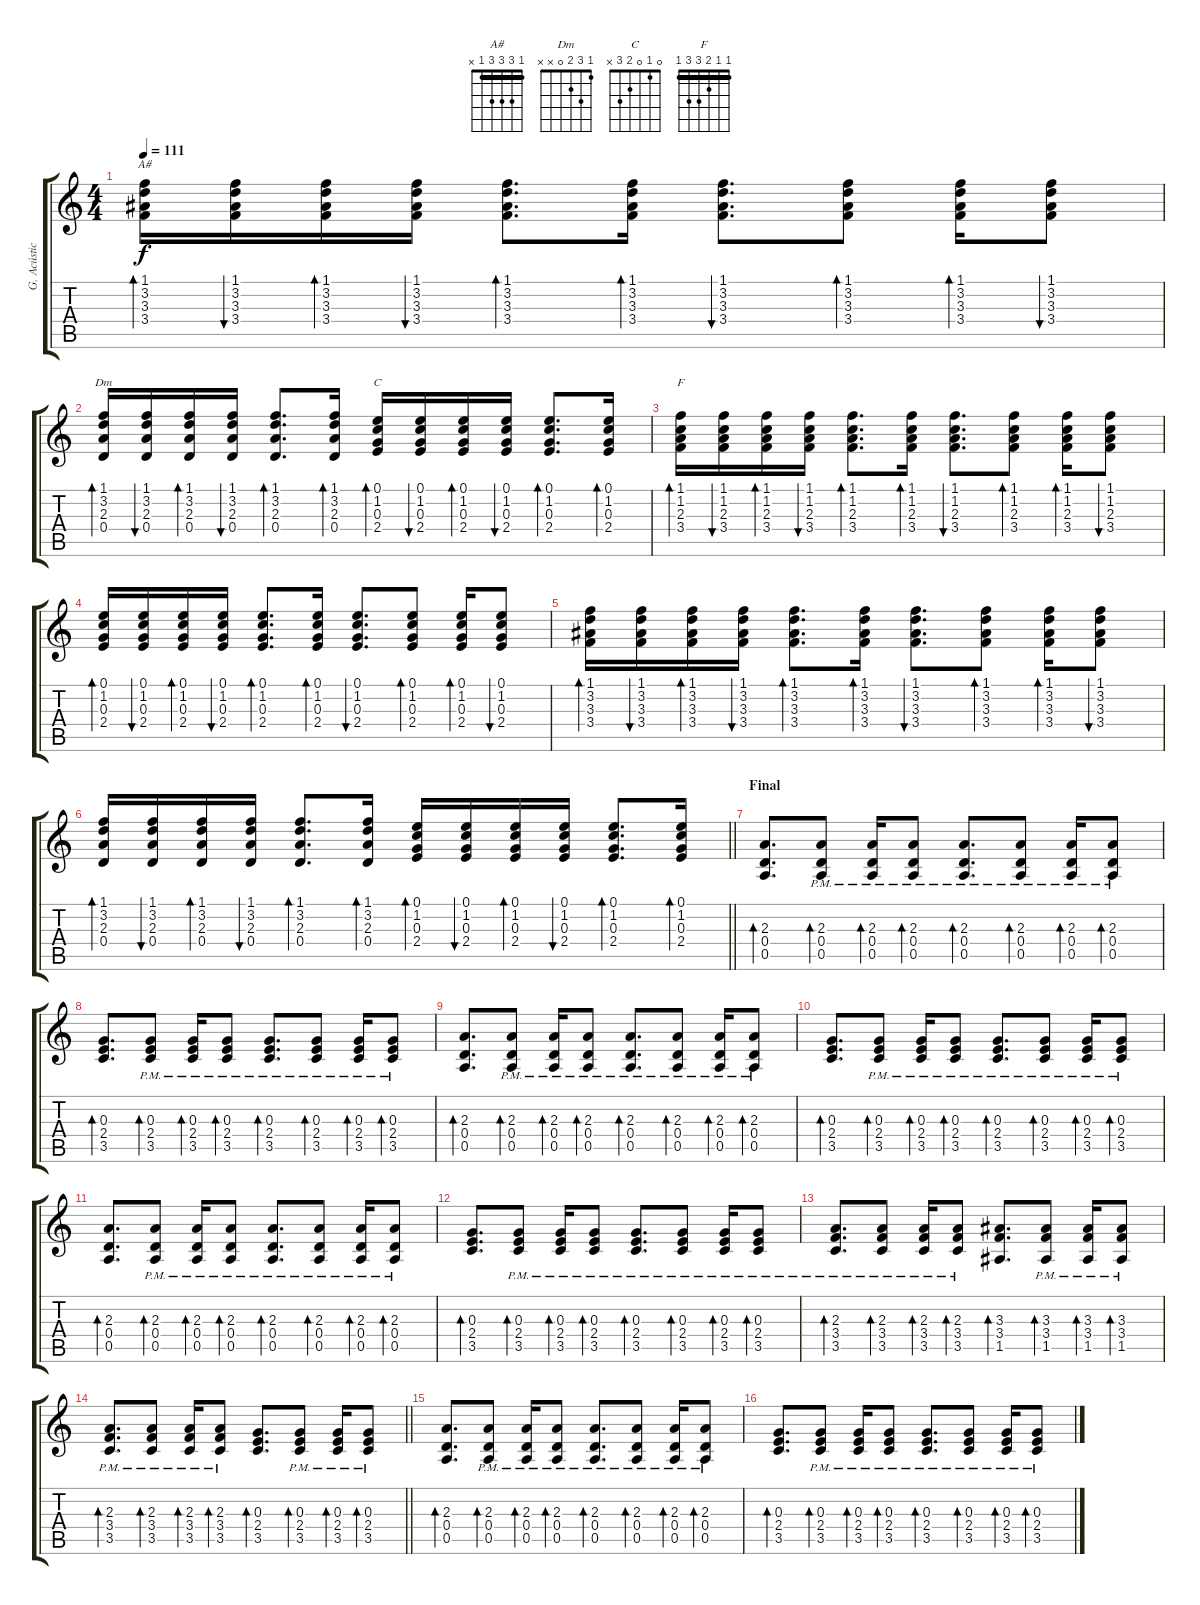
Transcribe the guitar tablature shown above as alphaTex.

\track ("G. Acústica" "G. Acústic") {instrument acousticguitarnylon}
\staff {score tabs}
\tuning (E4 B3 G3 D3 A2 E2) {hide}
\chord ("A#" 1 3 3 3 1 x) {barre 1}
\chord ("Dm" 1 3 2 0 x x)
\chord ("C" 0 1 0 2 3 x)
\chord ("F" 1 1 2 3 3 1) {barre 1}
\ts (4 4)
\tempo 111
\clef g2
\ks c
(1.1 3.2 3.3 3.4).16{bd 60 ch "A#" dy f} (1.1 3.2 3.3 3.4).16{bu 60} (1.1 3.2 3.3 3.4).16{bd 60} (1.1 3.2 3.3 3.4).16{bu 60} (1.1 3.2 3.3 3.4).8{d bd 60} (1.1 3.2 3.3 3.4).16{bd 60} (1.1 3.2 3.3 3.4).8{d bu 60} (1.1 3.2 3.3 3.4).8{bd 60} (1.1 3.2 3.3 3.4).16{bd 60} (1.1 3.2 3.3 3.4).8{bu 60} |
(1.1 3.2 2.3 0.4).16{bd 60 ch "Dm"} (1.1 3.2 2.3 0.4).16{bu 60} (1.1 3.2 2.3 0.4).16{bd 60} (1.1 3.2 2.3 0.4).16{bu 60} (1.1 3.2 2.3 0.4).8{d bd 60} (1.1 3.2 2.3 0.4).16{bd 60} (0.1 1.2 0.3 2.4).16{bd 60 ch "C"} (0.1 1.2 0.3 2.4).16{bu 60} (0.1 1.2 0.3 2.4).16{bd 60} (0.1 1.2 0.3 2.4).16{bu 60} (0.1 1.2 0.3 2.4).8{d bd 60} (0.1 1.2 0.3 2.4).16{bd 60} |
(1.1 1.2 2.3 3.4).16{bd 60 ch "F"} (1.1 1.2 2.3 3.4).16{bu 60} (1.1 1.2 2.3 3.4).16{bd 60} (1.1 1.2 2.3 3.4).16{bu 60} (1.1 1.2 2.3 3.4).8{d bd 60} (1.1 1.2 2.3 3.4).16{bd 60} (1.1 1.2 2.3 3.4).8{d bu 60} (1.1 1.2 2.3 3.4).8{bd 60} (1.1 1.2 2.3 3.4).16{bd 60} (1.1 1.2 2.3 3.4).8{bu 60} |
(0.1 1.2 0.3 2.4).16{bd 60} (0.1 1.2 0.3 2.4).16{bu 60} (0.1 1.2 0.3 2.4).16{bd 60} (0.1 1.2 0.3 2.4).16{bu 60} (0.1 1.2 0.3 2.4).8{d bd 60} (0.1 1.2 0.3 2.4).16{bd 60} (0.1 1.2 0.3 2.4).8{d bu 60} (0.1 1.2 0.3 2.4).8{bd 60} (0.1 1.2 0.3 2.4).16{bd 60} (0.1 1.2 0.3 2.4).8{bu 60} |
(1.1 3.2 3.3 3.4).16{bd 60} (1.1 3.2 3.3 3.4).16{bu 60} (1.1 3.2 3.3 3.4).16{bd 60} (1.1 3.2 3.3 3.4).16{bu 60} (1.1 3.2 3.3 3.4).8{d bd 60} (1.1 3.2 3.3 3.4).16{bd 60} (1.1 3.2 3.3 3.4).8{d bu 60} (1.1 3.2 3.3 3.4).8{bd 60} (1.1 3.2 3.3 3.4).16{bd 60} (1.1 3.2 3.3 3.4).8{bu 60} |
\barLineRight lightlight
(1.1 3.2 2.3 0.4).16{bd 60} (1.1 3.2 2.3 0.4).16{bu 60} (1.1 3.2 2.3 0.4).16{bd 60} (1.1 3.2 2.3 0.4).16{bu 60} (1.1 3.2 2.3 0.4).8{d bd 60} (1.1 3.2 2.3 0.4).16{bd 60} (0.1 1.2 0.3 2.4).16{bd 60} (0.1 1.2 0.3 2.4).16{bu 60} (0.1 1.2 0.3 2.4).16{bd 60} (0.1 1.2 0.3 2.4).16{bu 60} (0.1 1.2 0.3 2.4).8{d bd 60} (0.1 1.2 0.3 2.4).16{bd 60} |
\section ("" "Final")
(2.3 0.4 0.5).8{d bd 60} (2.3{pm} 0.4{pm} 0.5).8{bd 60} (2.3{pm} 0.4{pm} 0.5).16{bd 60} (2.3{pm} 0.4{pm} 0.5).8{bd 60} (2.3{pm} 0.4{pm} 0.5).8{d bd 60} (2.3{pm} 0.4{pm} 0.5).8{bd 60} (2.3{pm} 0.4{pm} 0.5).16{bd 60} (2.3{pm} 0.4{pm} 0.5).8{bd 60} |
(0.3 2.4 3.5).8{d bd 60} (0.3{pm} 2.4{pm} 3.5).8{bd 60} (0.3{pm} 2.4{pm} 3.5).16{bd 60} (0.3{pm} 2.4{pm} 3.5).8{bd 60} (0.3{pm} 2.4{pm} 3.5).8{d bd 60} (0.3{pm} 2.4{pm} 3.5).8{bd 60} (0.3{pm} 2.4{pm} 3.5).16{bd 60} (0.3{pm} 2.4{pm} 3.5).8{bd 60} |
(2.3 0.4 0.5).8{d bd 60} (2.3{pm} 0.4{pm} 0.5).8{bd 60} (2.3{pm} 0.4{pm} 0.5).16{bd 60} (2.3{pm} 0.4{pm} 0.5).8{bd 60} (2.3{pm} 0.4{pm} 0.5).8{d bd 60} (2.3{pm} 0.4{pm} 0.5).8{bd 60} (2.3{pm} 0.4{pm} 0.5).16{bd 60} (2.3{pm} 0.4{pm} 0.5).8{bd 60} |
(0.3 2.4 3.5).8{d bd 60} (0.3{pm} 2.4{pm} 3.5).8{bd 60} (0.3{pm} 2.4{pm} 3.5).16{bd 60} (0.3{pm} 2.4{pm} 3.5).8{bd 60} (0.3{pm} 2.4{pm} 3.5).8{d bd 60} (0.3{pm} 2.4{pm} 3.5).8{bd 60} (0.3{pm} 2.4{pm} 3.5).16{bd 60} (0.3{pm} 2.4{pm} 3.5).8{bd 60} |
(2.3 0.4 0.5).8{d bd 60} (2.3{pm} 0.4{pm} 0.5).8{bd 60} (2.3{pm} 0.4{pm} 0.5).16{bd 60} (2.3{pm} 0.4{pm} 0.5).8{bd 60} (2.3{pm} 0.4{pm} 0.5).8{d bd 60} (2.3{pm} 0.4{pm} 0.5).8{bd 60} (2.3{pm} 0.4{pm} 0.5).16{bd 60} (2.3{pm} 0.4{pm} 0.5).8{bd 60} |
(0.3 2.4 3.5).8{d bd 60} (0.3{pm} 2.4{pm} 3.5).8{bd 60} (0.3{pm} 2.4{pm} 3.5).16{bd 60} (0.3{pm} 2.4{pm} 3.5).8{bd 60} (0.3{pm} 2.4{pm} 3.5).8{d bd 60} (0.3{pm} 2.4{pm} 3.5).8{bd 60} (0.3{pm} 2.4{pm} 3.5).16{bd 60} (0.3{pm} 2.4{pm} 3.5).8{bd 60} |
(2.3{pm} 3.4{pm} 3.5{pm}).8{d bd 60} (2.3{pm} 3.4{pm} 3.5{pm}).8{bd 60} (2.3{pm} 3.4{pm} 3.5{pm}).16{bd 60} (2.3{pm} 3.4{pm} 3.5{pm}).8{bd 60} (3.3 3.4 1.5).8{d bd 60} (3.3{pm} 3.4{pm} 1.5{pm}).8{bd 60} (3.3{pm} 3.4{pm} 1.5{pm}).16{bd 60} (3.3{pm} 3.4{pm} 1.5{pm}).8{bd 60} |
\barLineRight lightlight
(2.3{pm} 3.4{pm} 3.5{pm}).8{d bd 60} (2.3{pm} 3.4{pm} 3.5{pm}).8{bd 60} (2.3{pm} 3.4{pm} 3.5{pm}).16{bd 60} (2.3{pm} 3.4{pm} 3.5{pm}).8{bd 60} (0.3 2.4 3.5).8{d bd 60} (0.3{pm} 2.4{pm} 3.5).8{bd 60} (0.3{pm} 2.4{pm} 3.5).16{bd 60} (0.3{pm} 2.4{pm} 3.5).8{bd 60} |
(2.3 0.4 0.5).8{d bd 60} (2.3{pm} 0.4{pm} 0.5).8{bd 60} (2.3{pm} 0.4{pm} 0.5).16{bd 60} (2.3{pm} 0.4{pm} 0.5).8{bd 60} (2.3{pm} 0.4{pm} 0.5).8{d bd 60} (2.3{pm} 0.4{pm} 0.5).8{bd 60} (2.3{pm} 0.4{pm} 0.5).16{bd 60} (2.3{pm} 0.4{pm} 0.5).8{bd 60} |
(0.3 2.4 3.5).8{d bd 60} (0.3{pm} 2.4{pm} 3.5).8{bd 60} (0.3{pm} 2.4{pm} 3.5).16{bd 60} (0.3{pm} 2.4{pm} 3.5).8{bd 60} (0.3{pm} 2.4{pm} 3.5).8{d bd 60} (0.3{pm} 2.4{pm} 3.5).8{bd 60} (0.3{pm} 2.4{pm} 3.5).16{bd 60} (0.3{pm} 2.4{pm} 3.5).8{bd 60}
